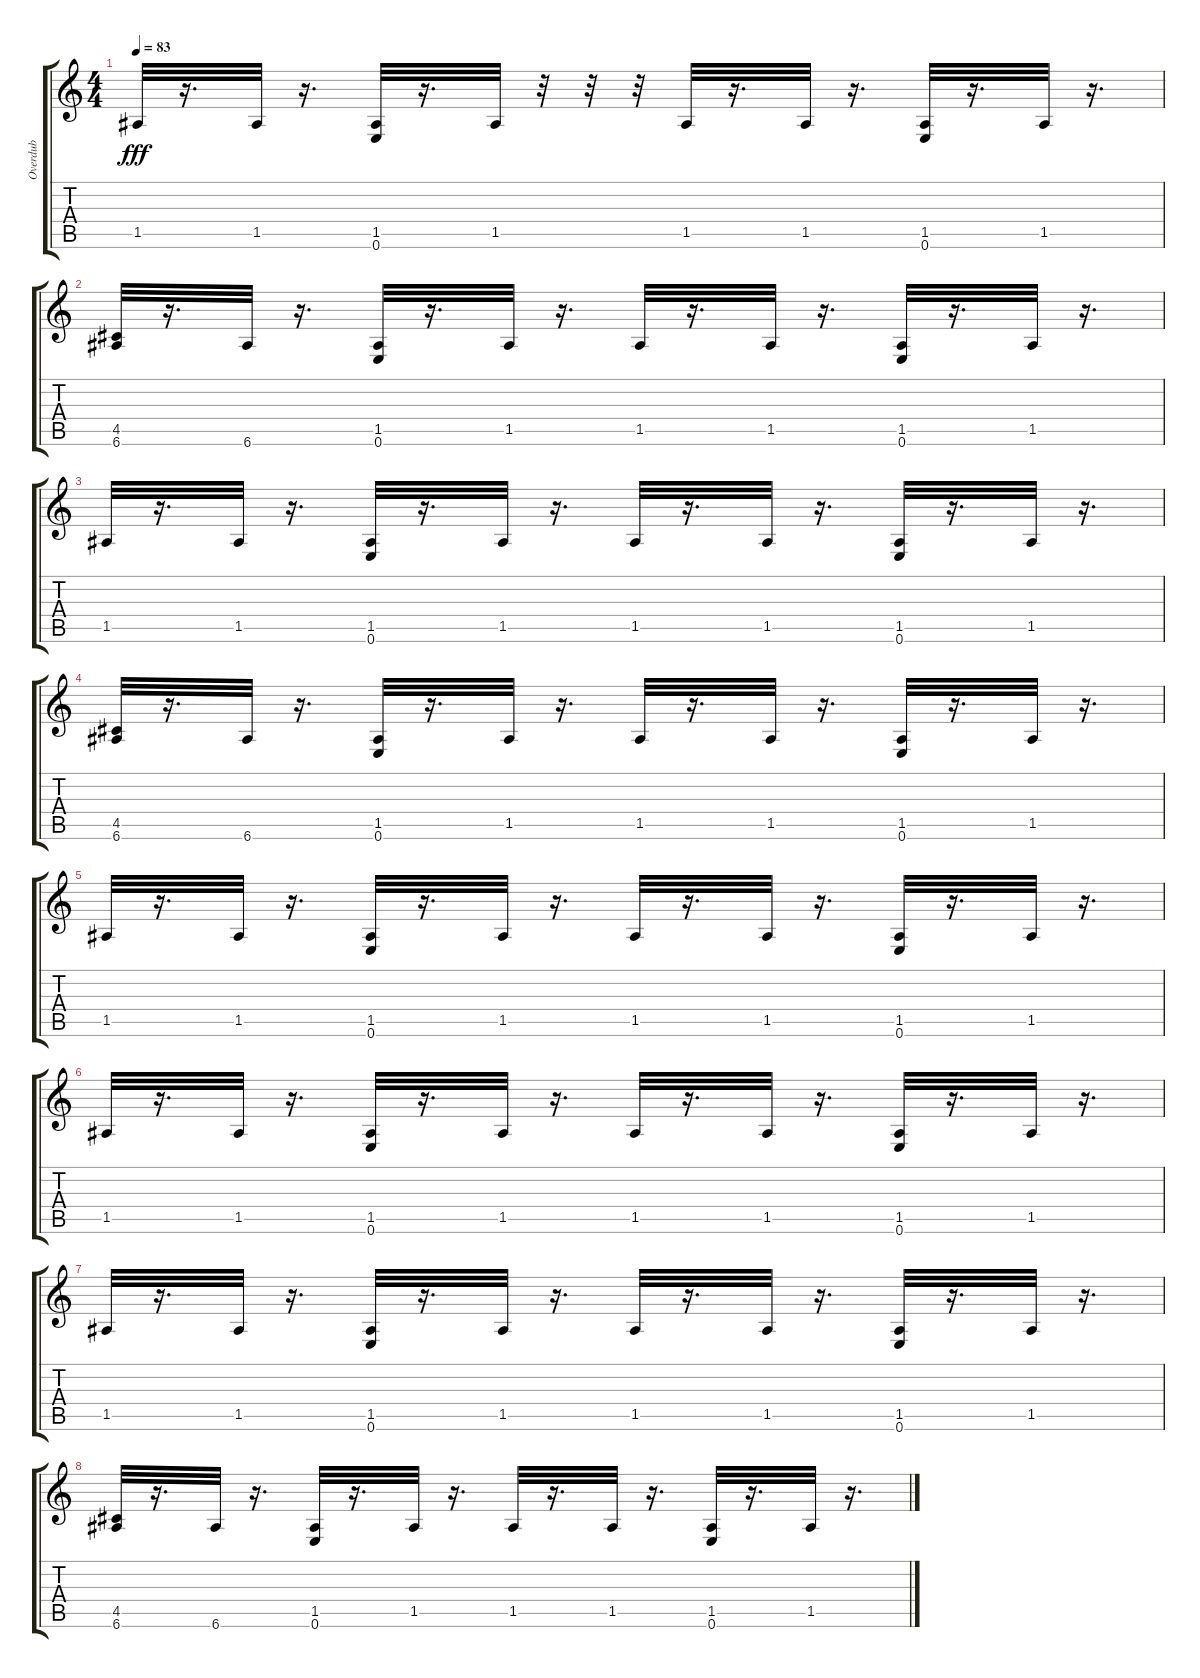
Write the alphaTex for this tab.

\track ("Overdub" "Overdub") {instrument acousticguitarnylon}
\staff {score tabs}
\tuning (E4 B3 G3 D3 A2 E2) {hide}
\ts (4 4)
\tempo 83
\clef g2
\ks c
1.5.32{dy fff} r.16{d} 1.5.32 r.16{d} (1.5 0.6).32 r.16{d} 1.5.32 r.32 r.32 r.32 1.5.32 r.16{d} 1.5.32 r.16{d} (1.5 0.6).32 r.16{d} 1.5.32 r.16{d} |
(4.5 6.6).32 r.16{d} 6.6.32 r.16{d} (1.5 0.6).32 r.16{d} 1.5.32 r.16{d} 1.5.32 r.16{d} 1.5.32 r.16{d} (1.5 0.6).32 r.16{d} 1.5.32 r.16{d} |
1.5.32 r.16{d} 1.5.32 r.16{d} (1.5 0.6).32 r.16{d} 1.5.32 r.16{d} 1.5.32 r.16{d} 1.5.32 r.16{d} (1.5 0.6).32 r.16{d} 1.5.32 r.16{d} |
(4.5 6.6).32 r.16{d} 6.6.32 r.16{d} (1.5 0.6).32 r.16{d} 1.5.32 r.16{d} 1.5.32 r.16{d} 1.5.32 r.16{d} (1.5 0.6).32 r.16{d} 1.5.32 r.16{d} |
1.5.32 r.16{d} 1.5.32 r.16{d} (1.5 0.6).32 r.16{d} 1.5.32 r.16{d} 1.5.32 r.16{d} 1.5.32 r.16{d} (1.5 0.6).32 r.16{d} 1.5.32 r.16{d} |
1.5.32 r.16{d} 1.5.32 r.16{d} (1.5 0.6).32 r.16{d} 1.5.32 r.16{d} 1.5.32 r.16{d} 1.5.32 r.16{d} (1.5 0.6).32 r.16{d} 1.5.32 r.16{d} |
1.5.32 r.16{d} 1.5.32 r.16{d} (1.5 0.6).32 r.16{d} 1.5.32 r.16{d} 1.5.32 r.16{d} 1.5.32 r.16{d} (1.5 0.6).32 r.16{d} 1.5.32 r.16{d} |
(4.5 6.6).32 r.16{d} 6.6.32 r.16{d} (1.5 0.6).32 r.16{d} 1.5.32 r.16{d} 1.5.32 r.16{d} 1.5.32 r.16{d} (1.5 0.6).32 r.16{d} 1.5.32 r.16{d}
